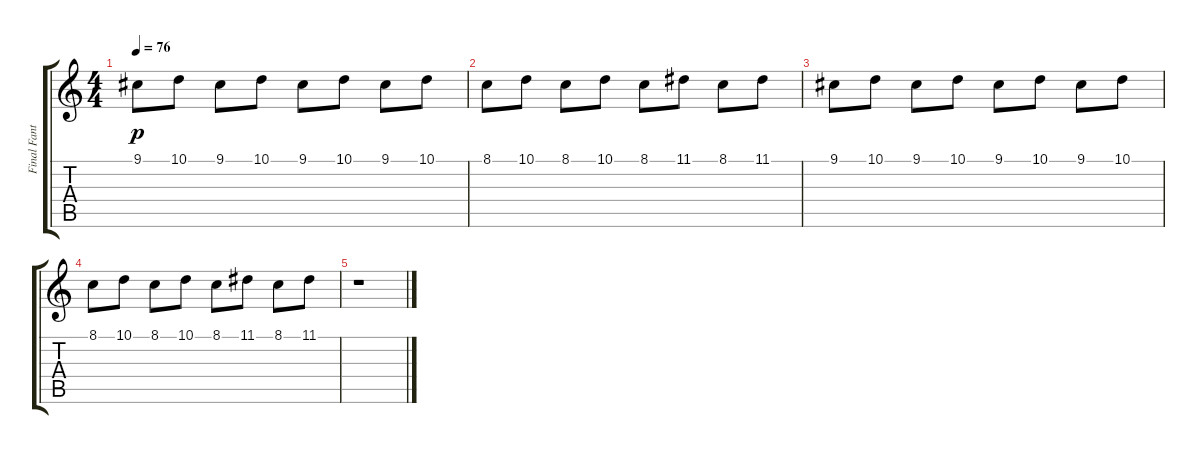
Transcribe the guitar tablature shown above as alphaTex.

\track ("Final Fantasy III" "Final Fant") {instrument oboe}
\staff {score tabs}
\tuning (E4 B3 G3 D3 A2 E2) {hide}
\ts (4 4)
\tempo 76
\clef g2
\ks c
9.1.8{dy p instrument oboe} 10.1.8 9.1.8 10.1.8 9.1.8 10.1.8 9.1.8 10.1.8 |
8.1.8 10.1.8 8.1.8 10.1.8 8.1.8 11.1.8 8.1.8 11.1.8 |
9.1.8 10.1.8 9.1.8 10.1.8 9.1.8 10.1.8 9.1.8 10.1.8 |
8.1.8 10.1.8 8.1.8 10.1.8 8.1.8 11.1.8 8.1.8 11.1.8 |
r.1
